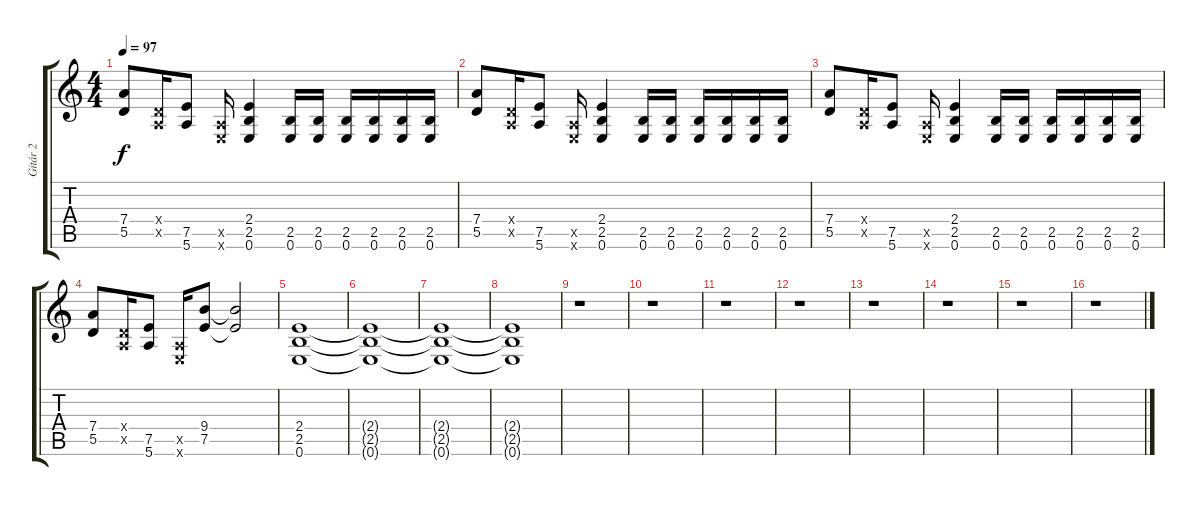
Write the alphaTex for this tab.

\track ("Gitár 2" "Gitár 2") {instrument distortionguitar}
\staff {score tabs}
\tuning (E4 B3 G3 D3 A2 E2) {hide}
\ts (4 4)
\tempo 97
\clef g2
\ks c
(7.4 5.5).8{dy f instrument distortionguitar} (0.4{x} 0.5{x}).16 (7.5 5.6).8 (0.5{x} 0.6{x}).16 (2.4 2.5 0.6).4 (2.5 0.6).16 (2.5 0.6).16 (2.5 0.6).16 (2.5 0.6).16 (2.5 0.6).16 (2.5 0.6).16 |
(7.4 5.5).8 (0.4{x} 0.5{x}).16 (7.5 5.6).8 (0.5{x} 0.6{x}).16 (2.4 2.5 0.6).4 (2.5 0.6).16 (2.5 0.6).16 (2.5 0.6).16 (2.5 0.6).16 (2.5 0.6).16 (2.5 0.6).16 |
(7.4 5.5).8 (0.4{x} 0.5{x}).16 (7.5 5.6).8 (0.5{x} 0.6{x}).16 (2.4 2.5 0.6).4 (2.5 0.6).16 (2.5 0.6).16 (2.5 0.6).16 (2.5 0.6).16 (2.5 0.6).16 (2.5 0.6).16 |
(7.4 5.5).8 (0.4{x} 0.5{x}).16 (7.5 5.6).8 (0.5{x} 0.6{x}).16 (9.4 7.5).8 (9.4{t} 7.5{t}).2 |
(2.4 2.5 0.6).1 |
(2.4{t} 2.5{t} 0.6{t}).1 |
(2.4{t} 2.5{t} 0.6{t}).1 |
(2.4{t} 2.5{t} 0.6{t}).1 |
r.1 |
r.1 |
r.1 |
r.1 |
r.1 |
r.1 |
r.1 |
r.1
